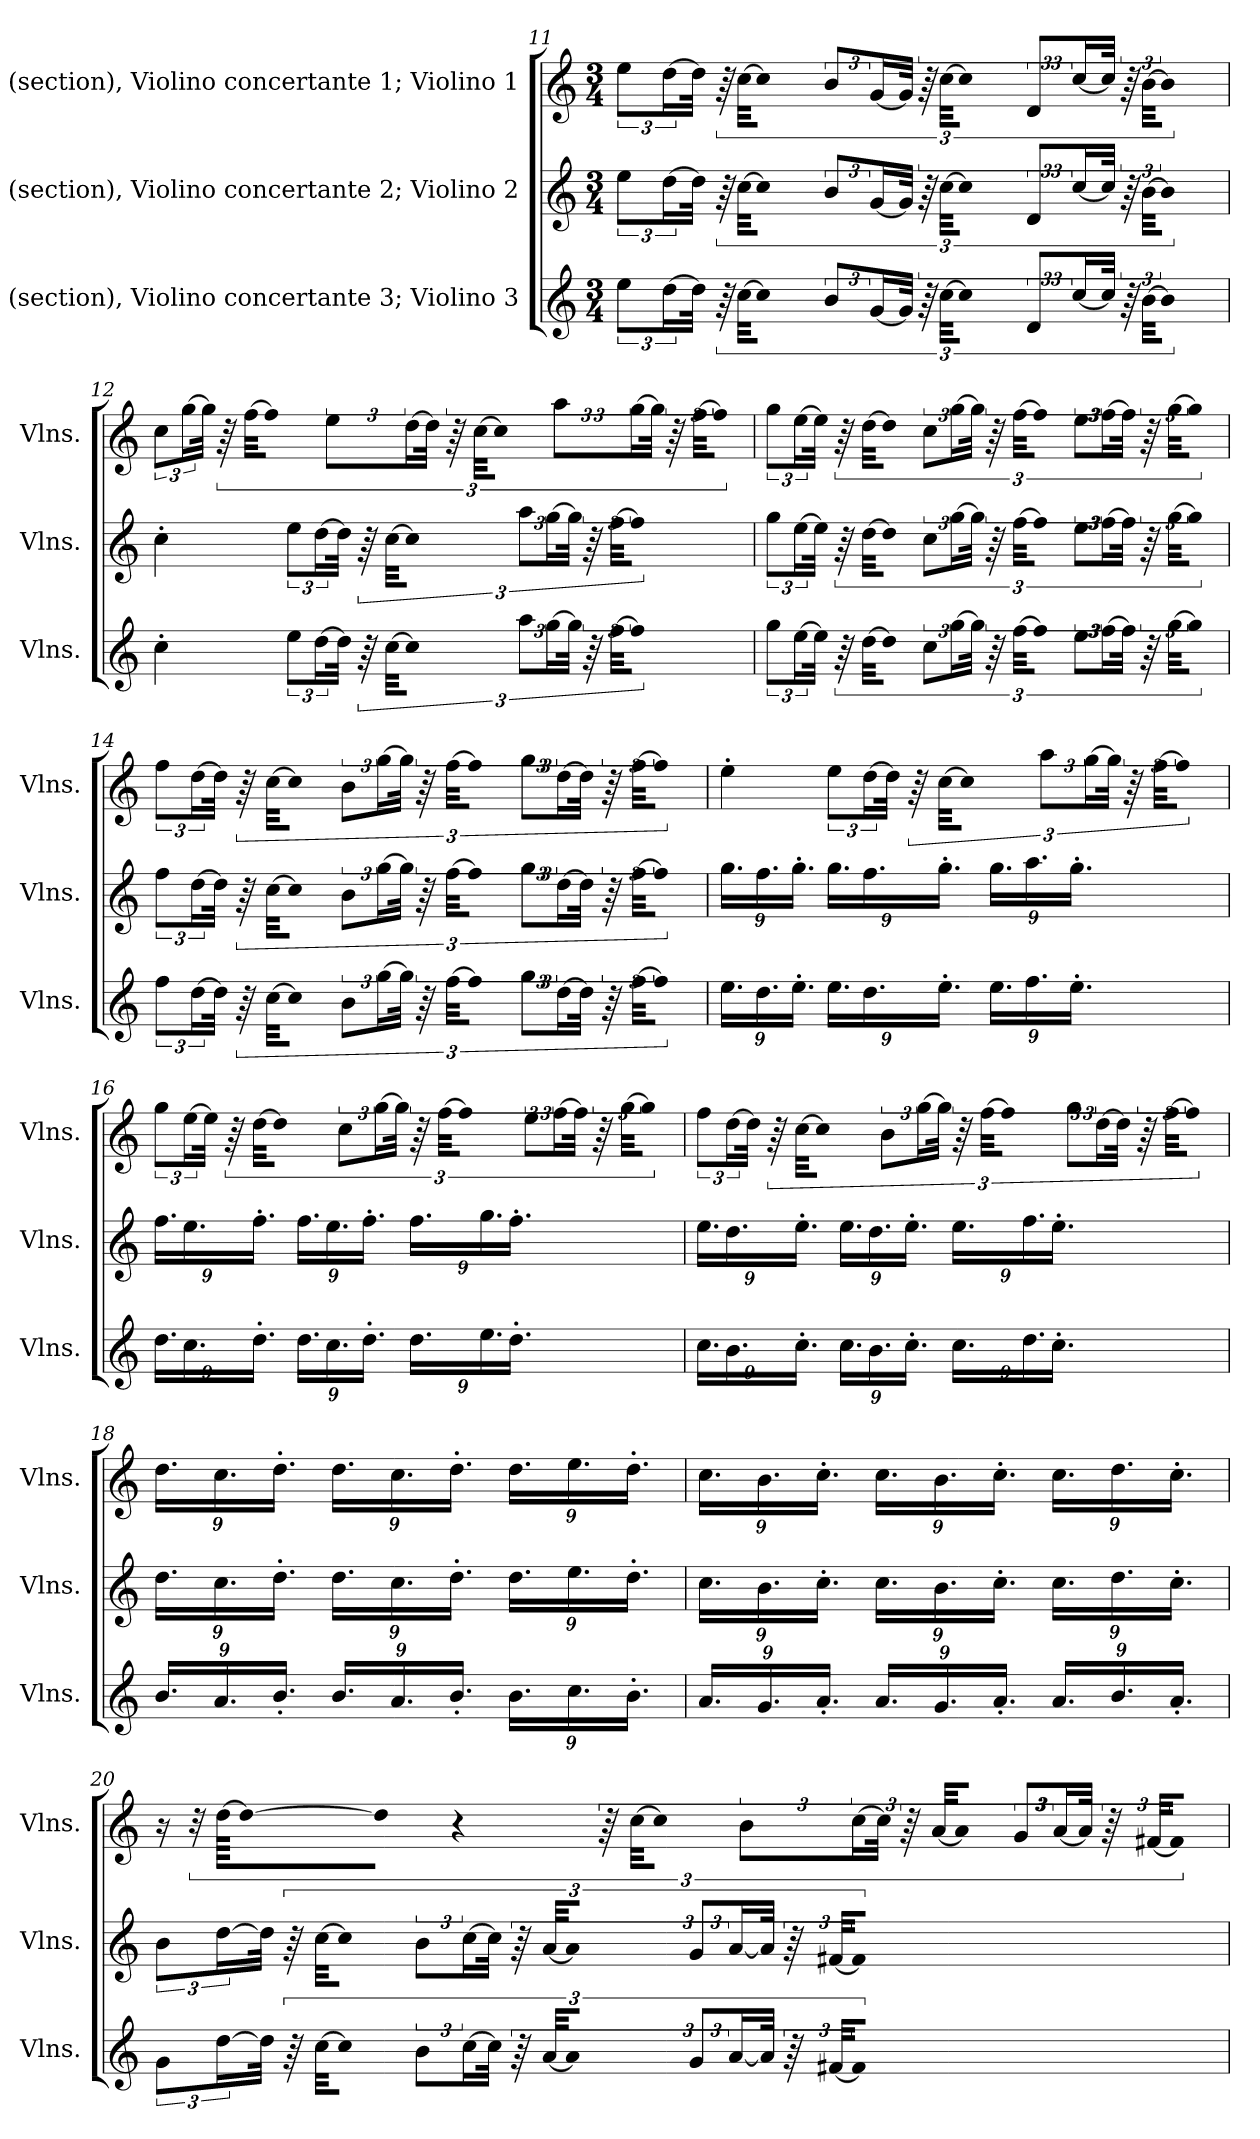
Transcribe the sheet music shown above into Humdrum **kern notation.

**kern	**kern	**kern
*part3	*part2	*part1
*staff3	*staff2	*staff1
*I"Violins (section), Violino concertante 3; Violino 3	*I"Violins (section), Violino concertante 2; Violino 2	*I"Violins (section), Violino concertante 1; Violino 1
*I'Vlns.	*I'Vlns.	*I'Vlns.
!!LO:LB:g=z
*clefG2	*clefG2	*clefG2
*k[]	*k[]	*k[]
*M3/4	*M3/4	*M3/4
=11	=11	=11
12ee\L	12ee\L	12ee\L
[24dd\L	[24dd\L	[24dd\L
32dd\JJk]	32dd\JJk]	32dd\JJk]
96r	96r	96r
[48cc\KLL	[48cc\KLL	[48cc\KLL
16cc\JJ]	16cc\JJ]	16cc\JJ]
12b/L	12b/L	12b/L
[24g/L	[24g/L	[24g/L
32g/JJk]	32g/JJk]	32g/JJk]
96r	96r	96r
[48cc\KLL	[48cc\KLL	[48cc\KLL
16cc\JJ]	16cc\JJ]	16cc\JJ]
12d/L	12d/L	12d/L
[24cc/L	[24cc/L	[24cc/L
32cc/JJk]	32cc/JJk]	32cc/JJk]
96r	96r	96r
[48b\KLL	[48b\KLL	[48b\KLL
16b\JJ]	16b\JJ]	16b\JJ]
!!LO:LB:g=z
=12	=12	=12
4cc'\	4cc'\	12cc\L
.	.	[24gg\L
.	.	32gg\JJk]
.	.	96r
.	.	[48ff\KLL
.	.	16ff\JJ]
12ee\L	12ee\L	12ee\L
[24dd\L	[24dd\L	[24dd\L
32dd\JJk]	32dd\JJk]	32dd\JJk]
96r	96r	96r
[48cc\KLL	[48cc\KLL	[48cc\KLL
16cc\JJ]	16cc\JJ]	16cc\JJ]
12aa\L	12aa\L	12aa\L
[24gg\L	[24gg\L	[24gg\L
32gg\JJk]	32gg\JJk]	32gg\JJk]
96r	96r	96r
[48ff\KLL	[48ff\KLL	[48ff\KLL
16ff\JJ]	16ff\JJ]	16ff\JJ]
!!LO:PB:g=z
=13	=13	=13
12gg\L	12gg\L	12gg\L
[24ee\L	[24ee\L	[24ee\L
32ee\JJk]	32ee\JJk]	32ee\JJk]
96r	96r	96r
[48dd\KLL	[48dd\KLL	[48dd\KLL
16dd\JJ]	16dd\JJ]	16dd\JJ]
12cc\L	12cc\L	12cc\L
[24gg\L	[24gg\L	[24gg\L
32gg\JJk]	32gg\JJk]	32gg\JJk]
96r	96r	96r
[48ff\KLL	[48ff\KLL	[48ff\KLL
16ff\JJ]	16ff\JJ]	16ff\JJ]
12ee\L	12ee\L	12ee\L
[24ff\L	[24ff\L	[24ff\L
32ff\JJk]	32ff\JJk]	32ff\JJk]
96r	96r	96r
[48gg\KLL	[48gg\KLL	[48gg\KLL
16gg\JJ]	16gg\JJ]	16gg\JJ]
!!LO:LB:g=z
=14	=14	=14
12ff\L	12ff\L	12ff\L
[24dd\L	[24dd\L	[24dd\L
32dd\JJk]	32dd\JJk]	32dd\JJk]
96r	96r	96r
[48cc\KLL	[48cc\KLL	[48cc\KLL
16cc\JJ]	16cc\JJ]	16cc\JJ]
12b\L	12b\L	12b\L
[24gg\L	[24gg\L	[24gg\L
32gg\JJk]	32gg\JJk]	32gg\JJk]
96r	96r	96r
[48ff\KLL	[48ff\KLL	[48ff\KLL
16ff\JJ]	16ff\JJ]	16ff\JJ]
12gg\L	12gg\L	12gg\L
[24dd\L	[24dd\L	[24dd\L
32dd\JJk]	32dd\JJk]	32dd\JJk]
96r	96r	96r
[48ff\KLL	[48ff\KLL	[48ff\KLL
16ff\JJ]	16ff\JJ]	16ff\JJ]
!!LO:LB:g=z
=15	=15	=15
18.ee\LL	18.gg\LL	4ee'\
18.dd\	18.ff\	.
18.ee'\JJ	18.gg'\JJ	.
18.ee\LL	18.gg\LL	12ee\L
18.dd\	18.ff\	[24dd\L
.	.	32dd\JJk]
.	.	96r
18.ee'\JJ	18.gg'\JJ	[48cc\KLL
.	.	16cc\JJ]
18.ee\LL	18.gg\LL	12aa\L
18.ff\	18.aa\	[24gg\L
.	.	32gg\JJk]
.	.	96r
18.ee'\JJ	18.gg'\JJ	[48ff\KLL
.	.	16ff\JJ]
!!LO:PB:g=z
=16	=16	=16
18.dd\LL	18.ff\LL	12gg\L
18.cc\	18.ee\	[24ee\L
.	.	32ee\JJk]
.	.	96r
18.dd'\JJ	18.ff'\JJ	[48dd\KLL
.	.	16dd\JJ]
18.dd\LL	18.ff\LL	12cc\L
18.cc\	18.ee\	[24gg\L
.	.	32gg\JJk]
.	.	96r
18.dd'\JJ	18.ff'\JJ	[48ff\KLL
.	.	16ff\JJ]
18.dd\LL	18.ff\LL	12ee\L
18.ee\	18.gg\	[24ff\L
.	.	32ff\JJk]
.	.	96r
18.dd'\JJ	18.ff'\JJ	[48gg\KLL
.	.	16gg\JJ]
!!LO:LB:g=z
=17	=17	=17
18.cc\LL	18.ee\LL	12ff\L
18.b\	18.dd\	[24dd\L
.	.	32dd\JJk]
.	.	96r
18.cc'\JJ	18.ee'\JJ	[48cc\KLL
.	.	16cc\JJ]
18.cc\LL	18.ee\LL	12b\L
18.b\	18.dd\	[24gg\L
.	.	32gg\JJk]
.	.	96r
18.cc'\JJ	18.ee'\JJ	[48ff\KLL
.	.	16ff\JJ]
18.cc\LL	18.ee\LL	12gg\L
18.dd\	18.ff\	[24dd\L
.	.	32dd\JJk]
.	.	96r
18.cc'\JJ	18.ee'\JJ	[48ff\KLL
.	.	16ff\JJ]
=18	=18	=18
18.b/LL	18.dd\LL	18.dd\LL
18.a/	18.cc\	18.cc\
18.b'/JJ	18.dd'\JJ	18.dd'\JJ
18.b/LL	18.dd\LL	18.dd\LL
18.a/	18.cc\	18.cc\
18.b'/JJ	18.dd'\JJ	18.dd'\JJ
18.b\LL	18.dd\LL	18.dd\LL
18.cc\	18.ee\	18.ee\
18.b'\JJ	18.dd'\JJ	18.dd'\JJ
!!LO:PB:g=z
=19	=19	=19
18.a/LL	18.cc\LL	18.cc\LL
18.g/	18.b\	18.b\
18.a'/JJ	18.cc'\JJ	18.cc'\JJ
18.a/LL	18.cc\LL	18.cc\LL
18.g/	18.b\	18.b\
18.a'/JJ	18.cc'\JJ	18.cc'\JJ
18.a/LL	18.cc\LL	18.cc\LL
18.b/	18.dd\	18.dd\
18.a'/JJ	18.cc'\JJ	18.cc'\JJ
=20	=20	=20
12g\L	12b\L	16r
.	.	48r
[24dd\L	[24dd\L	[96dd\KLLL
.	.	32dd\_
32dd\JJk]	32dd\JJk]	64dd\JJJk]
.	.	64r
96r	96r	96r
[48cc\KLL	[48cc\KLL	[48cc\KLL
16cc\JJ]	16cc\JJ]	16cc\JJ]
12b\L	12b\L	12b\L
[24cc\L	[24cc\L	[24cc\L
32cc\JJk]	32cc\JJk]	32cc\JJk]
96r	96r	96r
[48a/KLL	[48a/KLL	[48a/KLL
16a/JJ]	16a/JJ]	16a/JJ]
12g/L	12g/L	12g/L
[24a/L	[24a/L	[24a/L
32a/JJk]	32a/JJk]	32a/JJk]
96r	96r	96r
[48f#X/KLL	[48f#X/KLL	[48f#X/KLL
16f#/JJ]	16f#/JJ]	16f#/JJ]
=	=	=
*-	*-	*-
